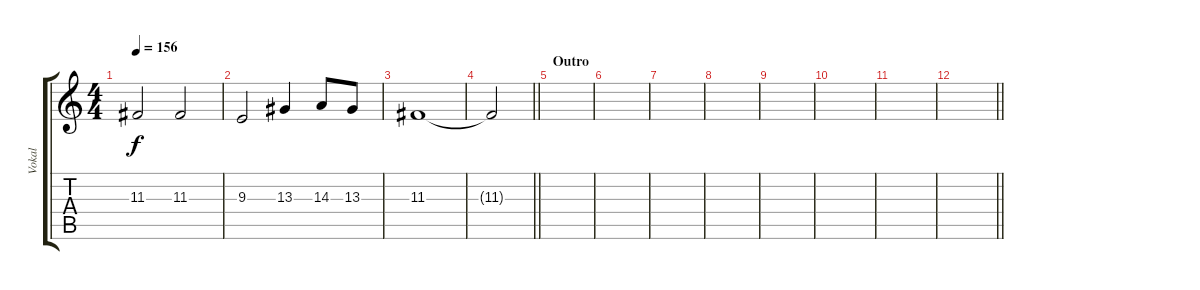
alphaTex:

\track ("Vokal" "Vokal") {instrument oboe}
\staff {score tabs}
\tuning (E4 B3 G3 D3 A2 E2) {hide}
\ts (4 4)
\tempo 156
\clef g2
\ks c
11.3.2{dy f} 11.3.2 |
9.3.2 13.3.4 14.3.8 13.3.8 |
11.3.1 |
\barLineRight lightlight
11.3{t}.2 |
\section ("" "Outro")
|
|
|
|
|
|
|
\barLineRight lightlight
